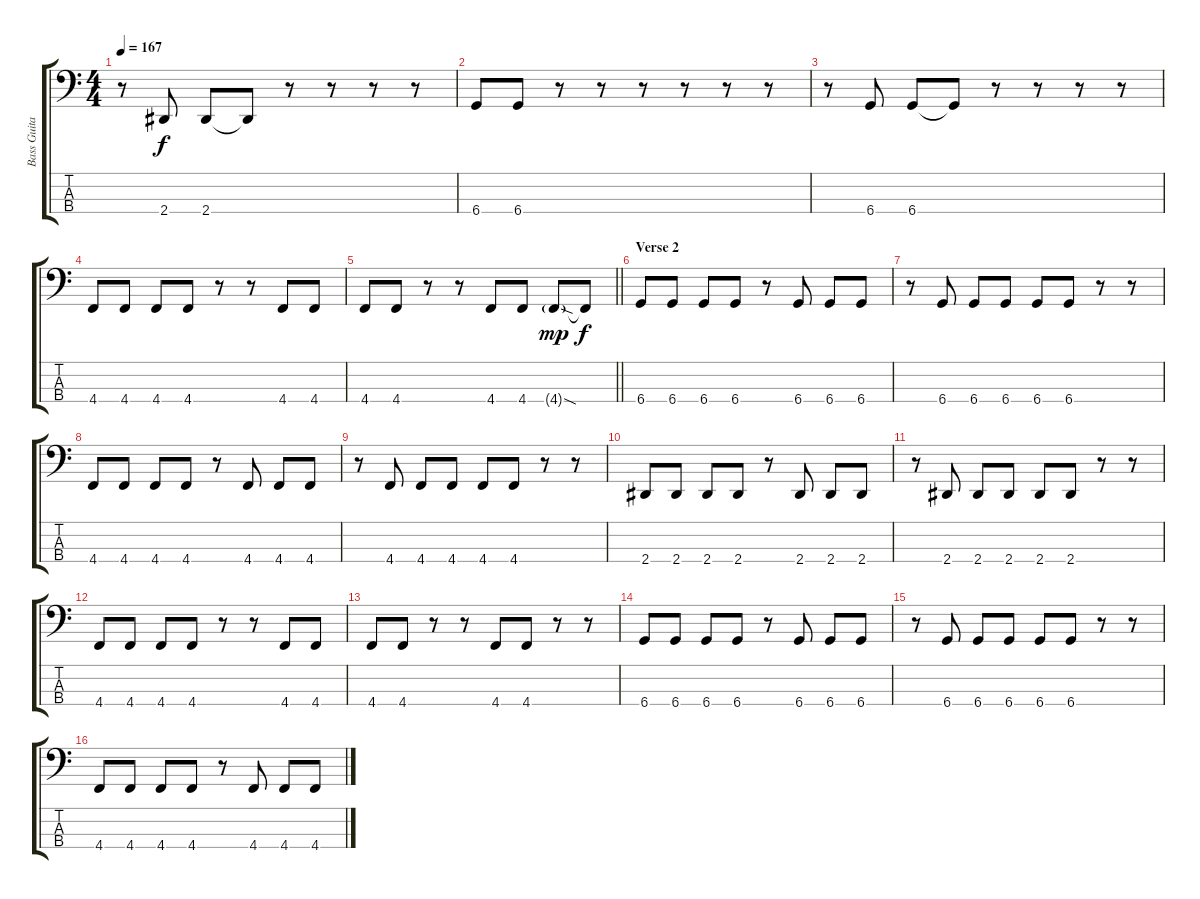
\track ("Bass Guitar" "Bass Guita") {instrument electricbassfinger}
\staff {score tabs}
\tuning (Gb2 Db2 Ab1 Db1) {hide}
\ts (4 4)
\tempo 167
\clef f4
\ks c
r.8{dy f} 2.4.8 2.4.8 2.4{t}.8 r.8 r.8 r.8 r.8 |
6.4.8 6.4.8 r.8 r.8 r.8 r.8 r.8 r.8 |
r.8 6.4.8 6.4.8 6.4{t}.8 r.8 r.8 r.8 r.8 |
4.4.8 4.4.8 4.4.8 4.4.8 r.8 r.8 4.4.8 4.4.8 |
\barLineRight lightlight
4.4.8 4.4.8 r.8 r.8 4.4.8 4.4.8 4.4{sod g}.8{dy mp} 4.4{t}.8{dy f} |
\section ("" "Verse 2")
6.4.8 6.4.8 6.4.8 6.4.8 r.8 6.4.8 6.4.8 6.4.8 |
r.8 6.4.8 6.4.8 6.4.8 6.4.8 6.4.8 r.8 r.8 |
4.4.8 4.4.8 4.4.8 4.4.8 r.8 4.4.8 4.4.8 4.4.8 |
r.8 4.4.8 4.4.8 4.4.8 4.4.8 4.4.8 r.8 r.8 |
2.4.8 2.4.8 2.4.8 2.4.8 r.8 2.4.8 2.4.8 2.4.8 |
r.8 2.4.8 2.4.8 2.4.8 2.4.8 2.4.8 r.8 r.8 |
4.4.8 4.4.8 4.4.8 4.4.8 r.8 r.8 4.4.8 4.4.8 |
4.4.8 4.4.8 r.8 r.8 4.4.8 4.4.8 r.8 r.8 |
6.4.8 6.4.8 6.4.8 6.4.8 r.8 6.4.8 6.4.8 6.4.8 |
r.8 6.4.8 6.4.8 6.4.8 6.4.8 6.4.8 r.8 r.8 |
4.4.8 4.4.8 4.4.8 4.4.8 r.8 4.4.8 4.4.8 4.4.8
